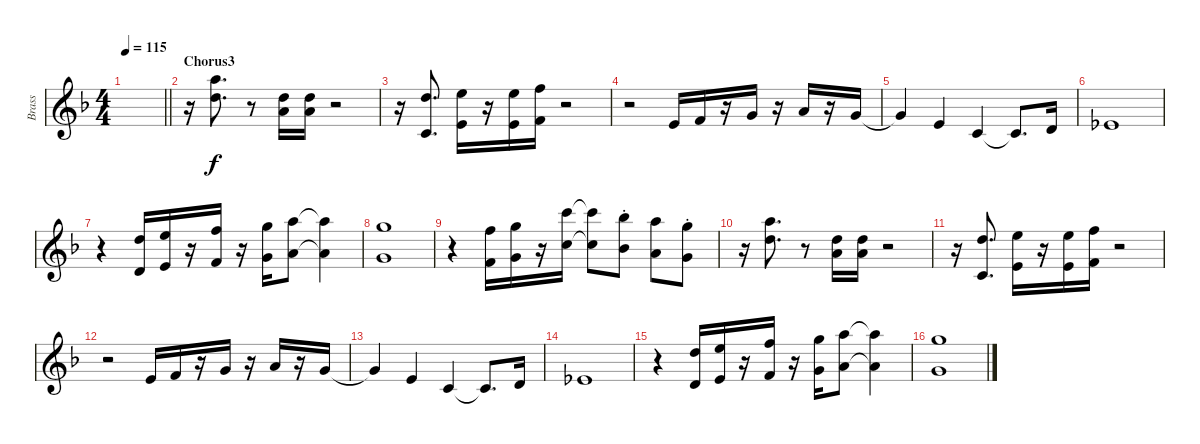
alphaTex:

\track ("Brass" "Brass") {instrument brasssection}
\staff {score}
\tuning (E5 B4 G4 D4 A3 E3) {hide}
\ts (4 4)
\tempo 115
\clef g2
\barLineRight lightlight
\ks f
|
\section ("" "Chorus3")
r.16 (5.1 3.2).8{d} r.8 (3.2 2.3).16 (3.2 2.3).16 r.2 |
r.16 (3.2 3.5).8{d} (0.1 2.4).16 r.16 (0.1 2.4).16 (1.1 3.4).16 r.2 |
r.2 2.4.16 3.4.16 r.16 0.3.16 r.16 2.3.16 r.16 0.3.16 |
0.3{t}.4 2.4.4 3.5.4 3.5{t}.8{d} 0.4.16 |
1.4.1 |
r.4 (3.2 0.4).16 (0.1 2.4).16 r.16 (1.1 3.4).16 r.16 (3.1 0.3).16 (5.1 2.3).8 (5.1{t} 2.3{t}).4 |
(3.1 0.3).1 |
r.4 (1.1 3.4).16 (3.1 0.3).16 r.16 (8.1 1.2).16 (8.1{t} 1.2{t}).8 (6.1 3.3{st}).8 (5.1 2.3).8 (3.1 0.3{st}).8 |
r.16 (5.1 3.2).8{d} r.8 (3.2 2.3).16 (3.2 2.3).16 r.2 |
r.16 (3.2 3.5).8{d} (0.1 2.4).16 r.16 (0.1 2.4).16 (1.1 3.4).16 r.2 |
r.2 2.4.16 3.4.16 r.16 0.3.16 r.16 2.3.16 r.16 0.3.16 |
0.3{t}.4 2.4.4 3.5.4 3.5{t}.8{d} 0.4.16 |
1.4.1 |
r.4 (3.2 0.4).16 (0.1 2.4).16 r.16 (1.1 3.4).16 r.16 (3.1 0.3).16 (5.1 2.3).8 (5.1{t} 2.3{t}).4 |
(3.1 0.3).1
